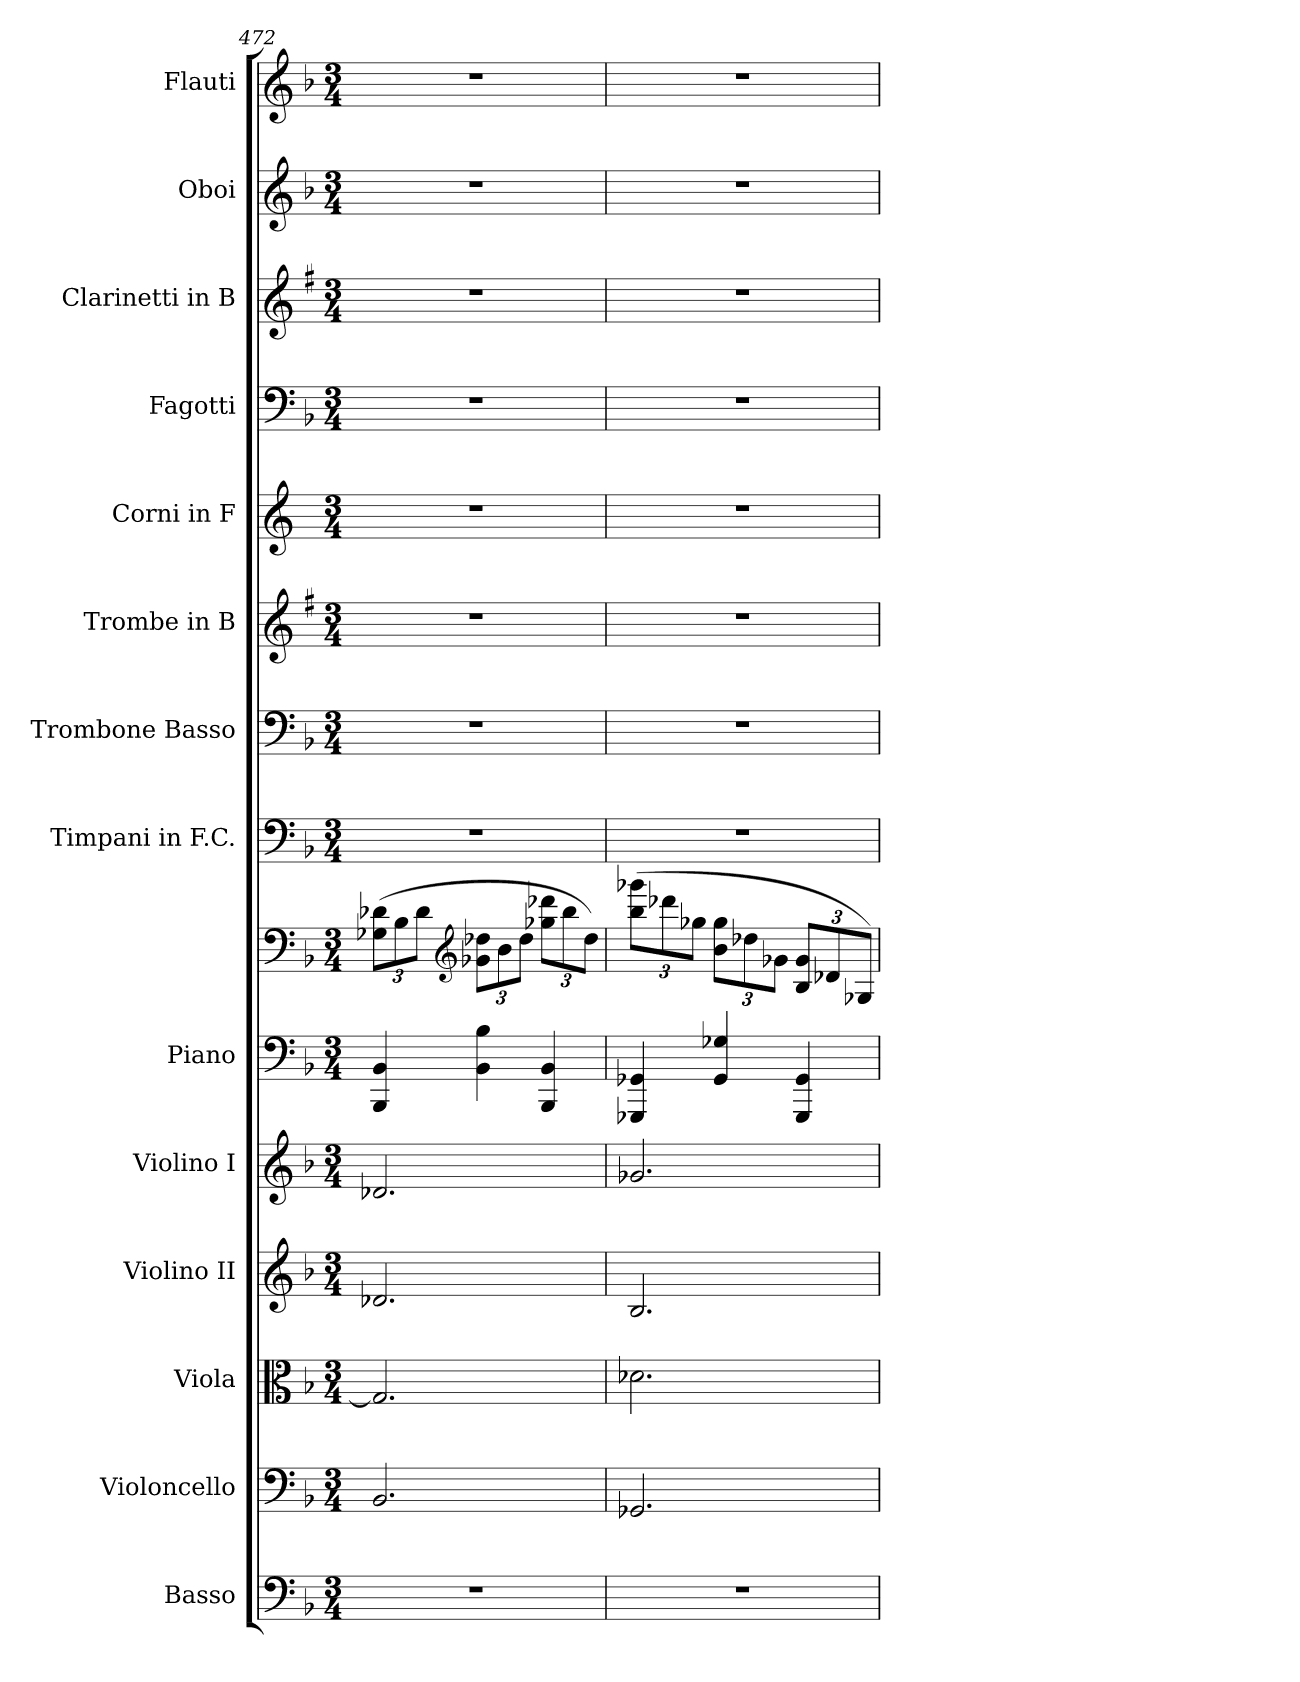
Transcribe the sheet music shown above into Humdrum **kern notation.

**kern	**kern	**kern	**kern	**kern	**kern	**kern	**kern	**kern	**kern	**kern	**kern	**kern	**kern	**kern
*part14	*part13	*part12	*part11	*part10	*part9	*part9	*part8	*part7	*part6	*part5	*part4	*part3	*part2	*part1
*staff15	*staff14	*staff13	*staff12	*staff11	*staff10	*staff9	*staff8	*staff7	*staff6	*staff5	*staff4	*staff3	*staff2	*staff1
*I"Basso	*I"Violoncello	*I"Viola	*I"Violino II	*I"Violino I	*I"Piano	*	*I"Timpani in F.C.	*I"Trombone Basso	*I"Trombe in B	*I"Corni in F	*I"Fagotti	*I"Clarinetti in B	*I"Oboi	*I"Flauti
*	*	*	*	*	*I'Pno.	*	*I'Timp.	*	*	*	*	*	*I'Ob.	*I'Fl.
!!LO:LB:g=z
*clefF4	*clefF4	*clefC3	*clefG2	*clefG2	*clefF4	*clefF4	*clefF4	*clefF4	*clefG2	*clefG2	*clefF4	*clefG2	*clefG2	*clefG2
*ITrd7c12	*	*	*	*	*	*	*	*	*ITrd1c2	*ITrd4c7	*	*ITrd1c2	*	*
*k[b-]	*k[b-]	*k[b-]	*k[b-]	*k[b-]	*k[b-]	*k[b-]	*k[b-]	*k[b-]	*k[b-]	*k[b-]	*k[b-]	*k[b-]	*k[b-]	*k[b-]
*M3/4	*M3/4	*M3/4	*M3/4	*M3/4	*M3/4	*M3/4	*M3/4	*M3/4	*M3/4	*M3/4	*M3/4	*M3/4	*M3/4	*M3/4
*	*	*	*	*	*	*Xbrackettup	*	*	*	*	*	*	*	*
=472	=472	=472	=472	=472	=472	=472	=472	=472	=472	=472	=472	=472	=472	=472
2.r	2.BB-/	2.G-/]	2.d-X/	2.d-X/	4BBB-/ 4BB-/	(>12G-X\ 12d-X\L	2.r	2.r	2.r	2.r	2.r	2.r	2.r	2.r
.	.	.	.	.	.	12B-\	.	.	.	.	.	.	.	.
.	.	.	.	.	.	12d-\J	.	.	.	.	.	.	.	.
*	*	*	*	*	*	*clefG2	*	*	*	*	*	*	*	*
.	.	.	.	.	4BB-\ 4B-\	12g-X\ 12dd-X\L	.	.	.	.	.	.	.	.
.	.	.	.	.	.	12b-\	.	.	.	.	.	.	.	.
.	.	.	.	.	.	12dd-\J	.	.	.	.	.	.	.	.
.	.	.	.	.	4BBB-/ 4BB-/	12gg-X\ 12ddd-X\L	.	.	.	.	.	.	.	.
.	.	.	.	.	.	12bb-\	.	.	.	.	.	.	.	.
.	.	.	.	.	.	12dd-\J)	.	.	.	.	.	.	.	.
=473	=473	=473	=473	=473	=473	=473	=473	=473	=473	=473	=473	=473	=473	=473
2.r	2.GG-X/	2.d-X\	2.B-/	2.g-X/	4GGG-X/ 4GG-X/	(>12bb-\ 12ggg-X\L	2.r	2.r	2.r	2.r	2.r	2.r	2.r	2.r
.	.	.	.	.	.	12ddd-X\	.	.	.	.	.	.	.	.
.	.	.	.	.	.	12gg-X\J	.	.	.	.	.	.	.	.
.	.	.	.	.	4GG-/ 4G-X/	12b-\ 12gg-\L	.	.	.	.	.	.	.	.
.	.	.	.	.	.	12dd-X\	.	.	.	.	.	.	.	.
.	.	.	.	.	.	12g-X\J	.	.	.	.	.	.	.	.
.	.	.	.	.	4GGG-/ 4GG-/	12B-/ 12g-/L	.	.	.	.	.	.	.	.
.	.	.	.	.	.	12d-X/	.	.	.	.	.	.	.	.
.	.	.	.	.	.	12G-X/J)	.	.	.	.	.	.	.	.
=	=	=	=	=	=	=	=	=	=	=	=	=	=	=
*-	*-	*-	*-	*-	*-	*-	*-	*-	*-	*-	*-	*-	*-	*-
